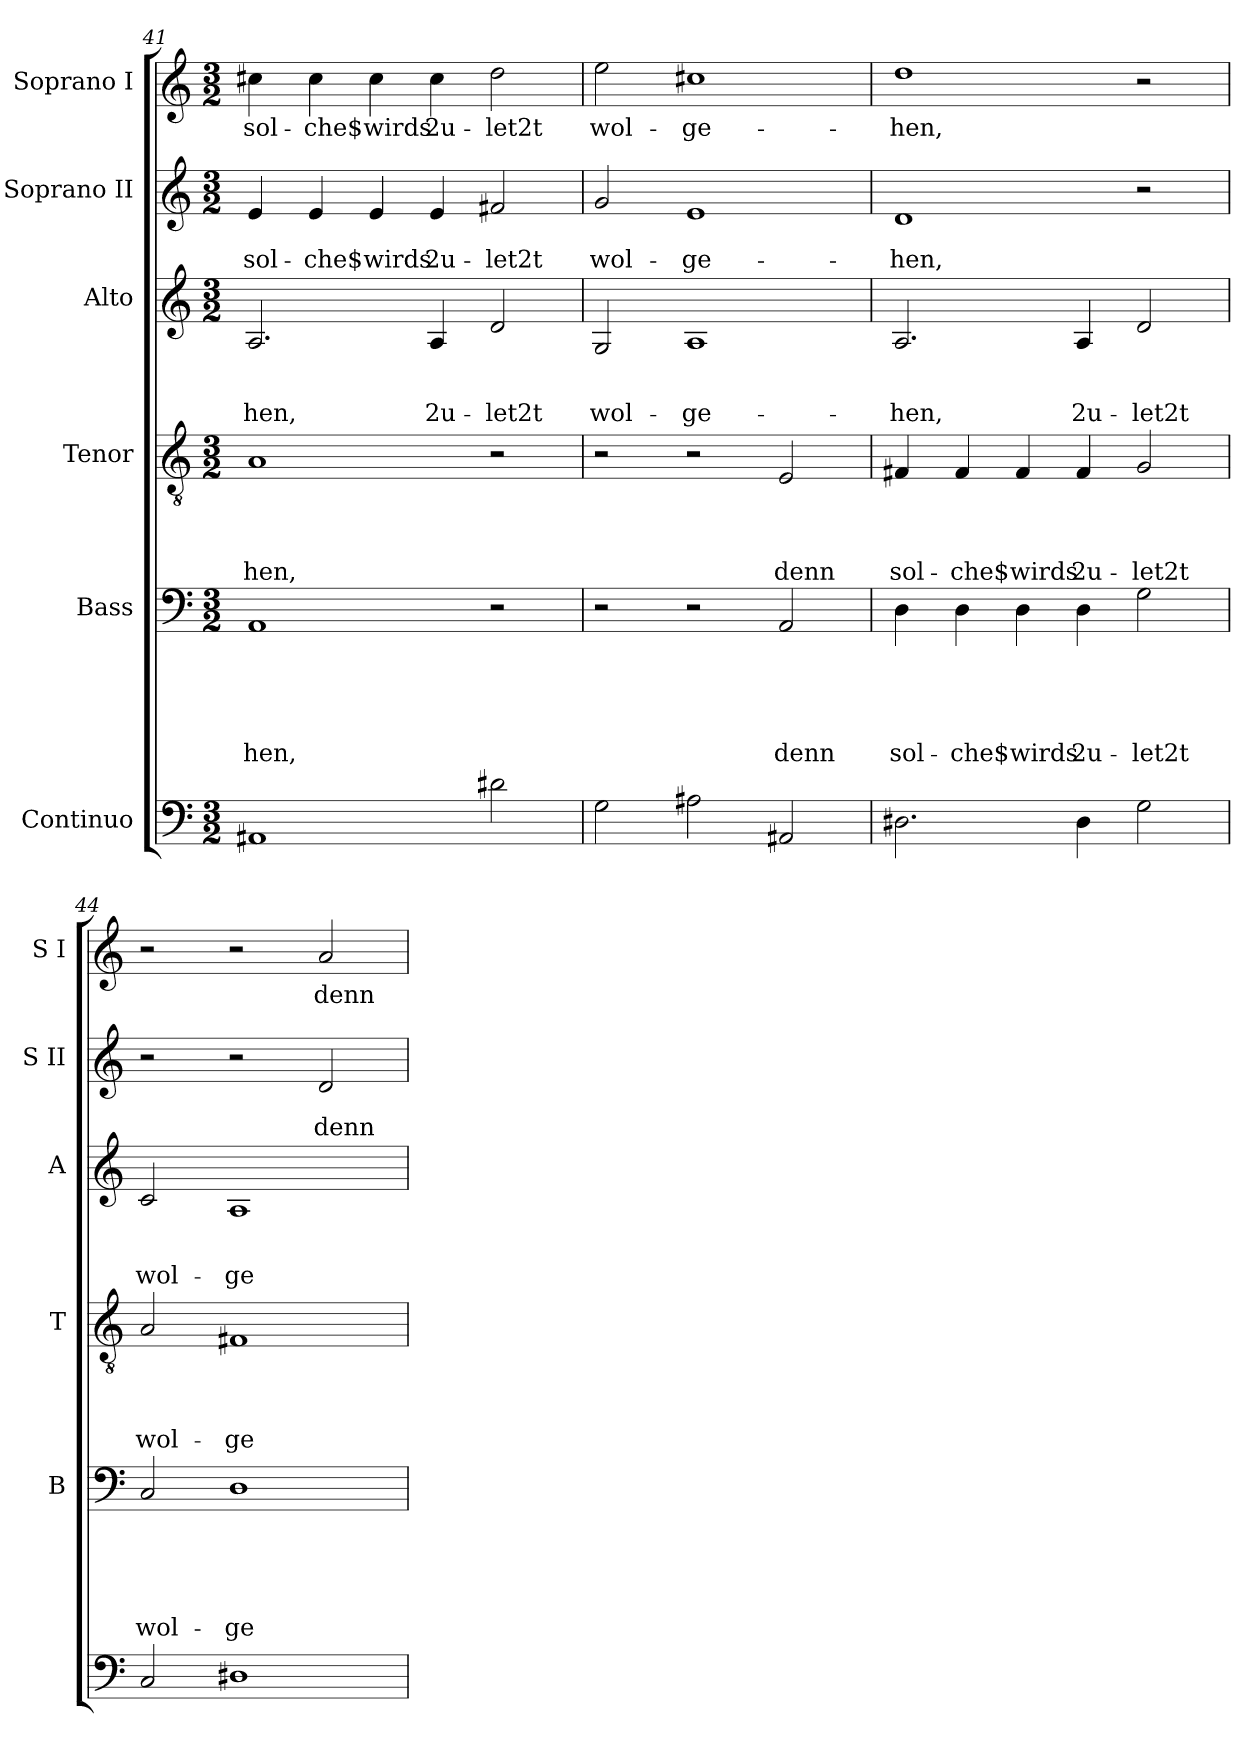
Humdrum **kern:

**kern	**kern	**text	**text	**text	**text	**text	**kern	**text	**text	**text	**text	**kern	**text	**text	**text	**kern	**text	**text	**kern	**text
*part6	*part5	*part5	*part5	*part5	*part5	*part5	*part4	*part4	*part4	*part4	*part4	*part3	*part3	*part3	*part3	*part2	*part2	*part2	*part1	*part1
*staff6	*staff5	*staff5	*staff5	*staff5	*staff5	*staff5	*staff4	*staff4	*staff4	*staff4	*staff4	*staff3	*staff3	*staff3	*staff3	*staff2	*staff2	*staff2	*staff1	*staff1
*I"Continuo	*I"Bass	*	*	*	*	*	*I"Tenor	*	*	*	*	*I"Alto	*	*	*	*I"Soprano II	*	*	*I"Soprano I	*
*	*I'B	*	*	*	*	*	*I'T	*	*	*	*	*I'A	*	*	*	*I'S II	*	*	*I'S I	*
!!LO:PB:g=z
*clefF4	*clefF4	*	*	*	*	*	*clefGv2	*	*	*	*	*clefG2	*	*	*	*clefG2	*	*	*clefG2	*
*k[]	*k[]	*	*	*	*	*	*k[]	*	*	*	*	*k[]	*	*	*	*k[]	*	*	*k[]	*
*C:	*C:	*	*	*	*	*	*C:	*	*	*	*	*C:	*	*	*	*C:	*	*	*C:	*
*M3/2	*M3/2	*	*	*	*	*	*M3/2	*	*	*	*	*M3/2	*	*	*	*M3/2	*	*	*M3/2	*
=41	=41	=41	=41	=41	=41	=41	=41	=41	=41	=41	=41	=41	=41	=41	=41	=41	=41	=41	=41	=41
!	!	!	!	!	!	!LO:LY:b	!	!	!	!	!LO:LY:b	!	!	!	!LO:LY:b	!	!	!LO:LY:b	!	!LO:LY:b
1AA#	1AA	.	.	.	.	-hen,	1A	.	.	.	-hen,	2.A/	.	.	-hen,	4e/	.	sol-	4cc#X\	sol-
!	!	!	!	!	!	!	!	!	!	!	!	!	!	!	!	!	!	!LO:LY:b	!	!LO:LY:b
.	.	.	.	.	.	.	.	.	.	.	.	.	.	.	.	4e/	.	-che$	4cc#\	-che$
!	!	!	!	!	!	!	!	!	!	!	!	!	!	!	!	!	!	!LO:LY:b	!	!LO:LY:b
.	.	.	.	.	.	.	.	.	.	.	.	.	.	.	.	4e/	.	wirds	4cc#\	wirds
!	!	!	!	!	!	!	!	!	!	!	!	!	!	!	!LO:LY:b	!	!	!LO:LY:b	!	!LO:LY:b
.	.	.	.	.	.	.	.	.	.	.	.	4A/	.	.	2u-	4e/	.	2u-	4cc#\	2u-
!	!	!	!	!	!	!	!	!	!	!	!	!	!	!	!LO:LY:b	!	!	!LO:LY:b	!	!LO:LY:b
2d#\	2r	.	.	.	.	.	2r	.	.	.	.	2d/	.	.	-let2t	2f#X/	.	-let2t	2dd\	-let2t
=42	=42	=42	=42	=42	=42	=42	=42	=42	=42	=42	=42	=42	=42	=42	=42	=42	=42	=42	=42	=42
!	!	!	!	!	!	!	!	!	!	!	!	!	!	!	!LO:LY:b	!	!	!LO:LY:b	!	!LO:LY:b
2G>\	2r	.	.	.	.	.	2r	.	.	.	.	2G/	.	.	wol-	2g/	.	wol-	2ee\	wol-
!	!	!	!	!	!	!	!	!	!	!	!	!	!	!	!LO:LY:b	!	!	!LO:LY:b	!	!LO:LY:b
2A#\	2r	.	.	.	.	.	2r	.	.	.	.	1A	.	.	-ge-	1e	.	-ge-	1cc#X	-ge-
!	!	!	!	!	!	!LO:LY:b	!	!	!	!	!LO:LY:b	!	!	!	!	!	!	!	!	!
2AA#/	2AA/	.	.	.	.	denn	2E/	.	.	.	denn	.	.	.	.	.	.	.	.	.
=43	=43	=43	=43	=43	=43	=43	=43	=43	=43	=43	=43	=43	=43	=43	=43	=43	=43	=43	=43	=43
!	!	!	!	!	!	!LO:LY:b	!	!	!	!	!LO:LY:b	!	!	!	!LO:LY:b	!	!	!LO:LY:b	!	!LO:LY:b
2.D#\	4D\	.	.	.	.	sol-	4F#X/	.	.	.	sol-	2.A/	.	.	-hen,	1d	.	-hen,	1dd	-hen,
!	!	!	!	!	!	!LO:LY:b	!	!	!	!	!LO:LY:b	!	!	!	!	!	!	!	!	!
.	4D\	.	.	.	.	-che$	4F#/	.	.	.	-che$	.	.	.	.	.	.	.	.	.
!	!	!	!	!	!	!LO:LY:b	!	!	!	!	!LO:LY:b	!	!	!	!	!	!	!	!	!
.	4D\	.	.	.	.	wirds	4F#/	.	.	.	wirds	.	.	.	.	.	.	.	.	.
!	!	!	!	!	!	!LO:LY:b	!	!	!	!	!LO:LY:b	!	!	!	!LO:LY:b	!	!	!	!	!
4D#\	4D\	.	.	.	.	2u-	4F#/	.	.	.	2u-	4A/	.	.	2u-	.	.	.	.	.
!	!	!	!	!	!	!LO:LY:b	!	!	!	!	!LO:LY:b	!	!	!	!LO:LY:b	!	!	!	!	!
2G\	2G\	.	.	.	.	-let2t	2G/	.	.	.	-let2t	2d/	.	.	-let2t	2r	.	.	2r	.
=44	=44	=44	=44	=44	=44	=44	=44	=44	=44	=44	=44	=44	=44	=44	=44	=44	=44	=44	=44	=44
!	!	!	!	!	!	!LO:LY:b	!	!	!	!	!LO:LY:b	!	!	!	!LO:LY:b	!	!	!	!	!
2C</	2C/	.	.	.	.	wol-	2A/	.	.	.	wol-	2c/	.	.	wol-	2r	.	.	2r	.
!	!	!	!	!	!	!LO:LY:b	!	!	!	!	!LO:LY:b	!	!	!	!LO:LY:b	!	!	!	!	!
1D#	1D	.	.	.	.	-ge-	1F#X	.	.	.	-ge-	1A	.	.	-ge-	2r	.	.	2r	.
!	!	!	!	!	!	!	!	!	!	!	!	!	!	!	!	!	!	!LO:LY:b	!	!LO:LY:b
.	.	.	.	.	.	.	.	.	.	.	.	.	.	.	.	2d/	.	denn	2a/	denn
=	=	=	=	=	=	=	=	=	=	=	=	=	=	=	=	=	=	=	=	=
*-	*-	*-	*-	*-	*-	*-	*-	*-	*-	*-	*-	*-	*-	*-	*-	*-	*-	*-	*-	*-
